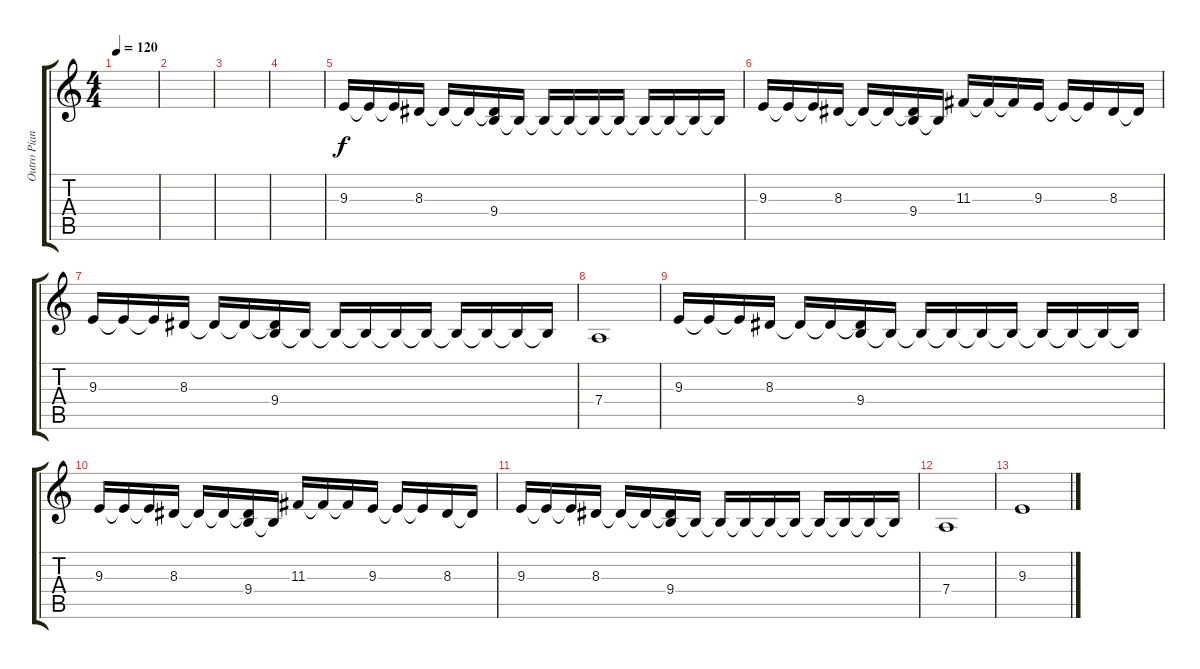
\track ("Outro Piano 1" "Outro Pian") {instrument electricgrandpiano}
\staff {score tabs}
\tuning (E4 B3 G3 D3 A2 E2) {hide}
\ts (4 4)
\tempo 120
\clef g2
\ks c
|
|
|
|
9.3.16 9.3{t}.16 9.3{t}.16 8.3.16 8.3{t}.16 8.3{t}.16 (8.3{t} 9.4).16 9.4{t}.16 9.4{t}.16 9.4{t}.16 9.4{t}.16 9.4{t}.16 9.4{t}.16 9.4{t}.16 9.4{t}.16 9.4{t}.16 |
9.3.16 9.3{t}.16 9.3{t}.16 8.3.16 8.3{t}.16 8.3{t}.16 (8.3{t} 9.4).16 9.4{t}.16 11.3.16 11.3{t}.16 11.3{t}.16 9.3.16 9.3{t}.16 9.3{t}.16 8.3.16 8.3{t}.16 |
9.3.16 9.3{t}.16 9.3{t}.16 8.3.16 8.3{t}.16 8.3{t}.16 (8.3{t} 9.4).16 9.4{t}.16 9.4{t}.16 9.4{t}.16 9.4{t}.16 9.4{t}.16 9.4{t}.16 9.4{t}.16 9.4{t}.16 9.4{t}.16 |
7.4.1 |
9.3.16 9.3{t}.16 9.3{t}.16 8.3.16 8.3{t}.16 8.3{t}.16 (8.3{t} 9.4).16 9.4{t}.16 9.4{t}.16 9.4{t}.16 9.4{t}.16 9.4{t}.16 9.4{t}.16 9.4{t}.16 9.4{t}.16 9.4{t}.16 |
9.3.16 9.3{t}.16 9.3{t}.16 8.3.16 8.3{t}.16 8.3{t}.16 (8.3{t} 9.4).16 9.4{t}.16 11.3.16 11.3{t}.16 11.3{t}.16 9.3.16 9.3{t}.16 9.3{t}.16 8.3.16 8.3{t}.16 |
9.3.16 9.3{t}.16 9.3{t}.16 8.3.16 8.3{t}.16 8.3{t}.16 (8.3{t} 9.4).16 9.4{t}.16 9.4{t}.16 9.4{t}.16 9.4{t}.16 9.4{t}.16 9.4{t}.16 9.4{t}.16 9.4{t}.16 9.4{t}.16 |
7.4.1 |
9.3.1
